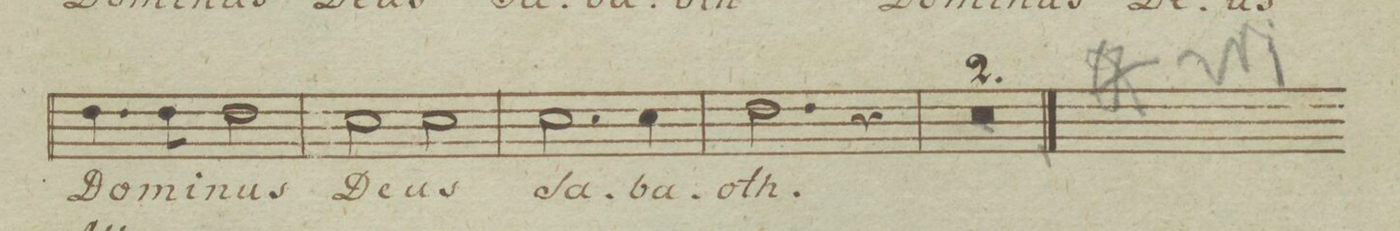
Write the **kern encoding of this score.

**kern	**text	**dynam
*I"Tenore.	*	*
*clefC4	*	*
*k[b-e-]	*	*
*met(c)	*	*
*M4/4	*	*
4.c\	Do-	.
8c\	-mi-	.
2c\	-nus	.
=15	=15	=15
2B-\	De-	.
2B-\	-us	.
=16	=16	=16
2.B-\	Sa-	.
4B-\	-ba-	.
=17	=17	=17
2.c\	-oth	.
4r	.	.
=18	=18	=18
0r	.	.
=19	=19	=19
==20	==20	==20
*M6/8	*	*
*k[b-e-]	*	*
*-	*-	*-
